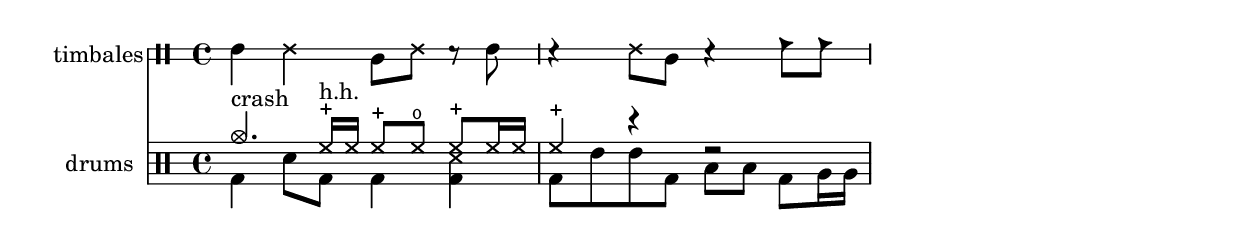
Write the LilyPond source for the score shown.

%% DO NOT EDIT this file manually; it is automatically
%% generated from LSR http://lsr.dsi.unimi.it
%% Make any changes in LSR itself, or in Documentation/snippets/new/ ,
%% and then run scripts/auxiliar/makelsr.py
%%
%% This file is in the public domain.
\version "2.15.40"

\header {
  lsrtags = "percussion, preparing-parts, really-simple, rhythms, specific-notation"

  texidoc = "
Using the powerful pre-configured tools such as the @code{\\drummode}
function and the @code{DrumStaff} context, inputting drum parts is
quite easy: drums are placed at their own staff positions (with a
special clef symbol) and have note heads according to the drum.
Attaching an extra symbol to the drum or restricting the number of
lines is possible.

"
  doctitle = "Adding drum parts"
} % begin verbatim


drh = \drummode { cymc4.^"crash" hhc16^"h.h." hh hhc8 hho hhc8 hh16 hh hhc4 r4 r2 }
drl = \drummode { bd4 sn8 bd bd4 << bd ss >>  bd8 tommh tommh bd toml toml bd tomfh16 tomfh }
timb = \drummode { timh4 ssh timl8 ssh r timh r4 ssh8 timl r4 cb8 cb }

\score {
  <<
    \new DrumStaff \with {
      drumStyleTable = #timbales-style
      \override StaffSymbol #'line-count = #2
      \override BarLine #'bar-extent = #'(-1 . 1)
    } <<
      \set Staff.instrumentName = #"timbales"
      \timb
    >>
    \new DrumStaff <<
      \set Staff.instrumentName = #"drums"
      \new DrumVoice { \stemUp \drh }
      \new DrumVoice { \stemDown \drl }
    >>
  >>
  \layout { }
  \midi {
    \tempo 4 = 120
  }
}
